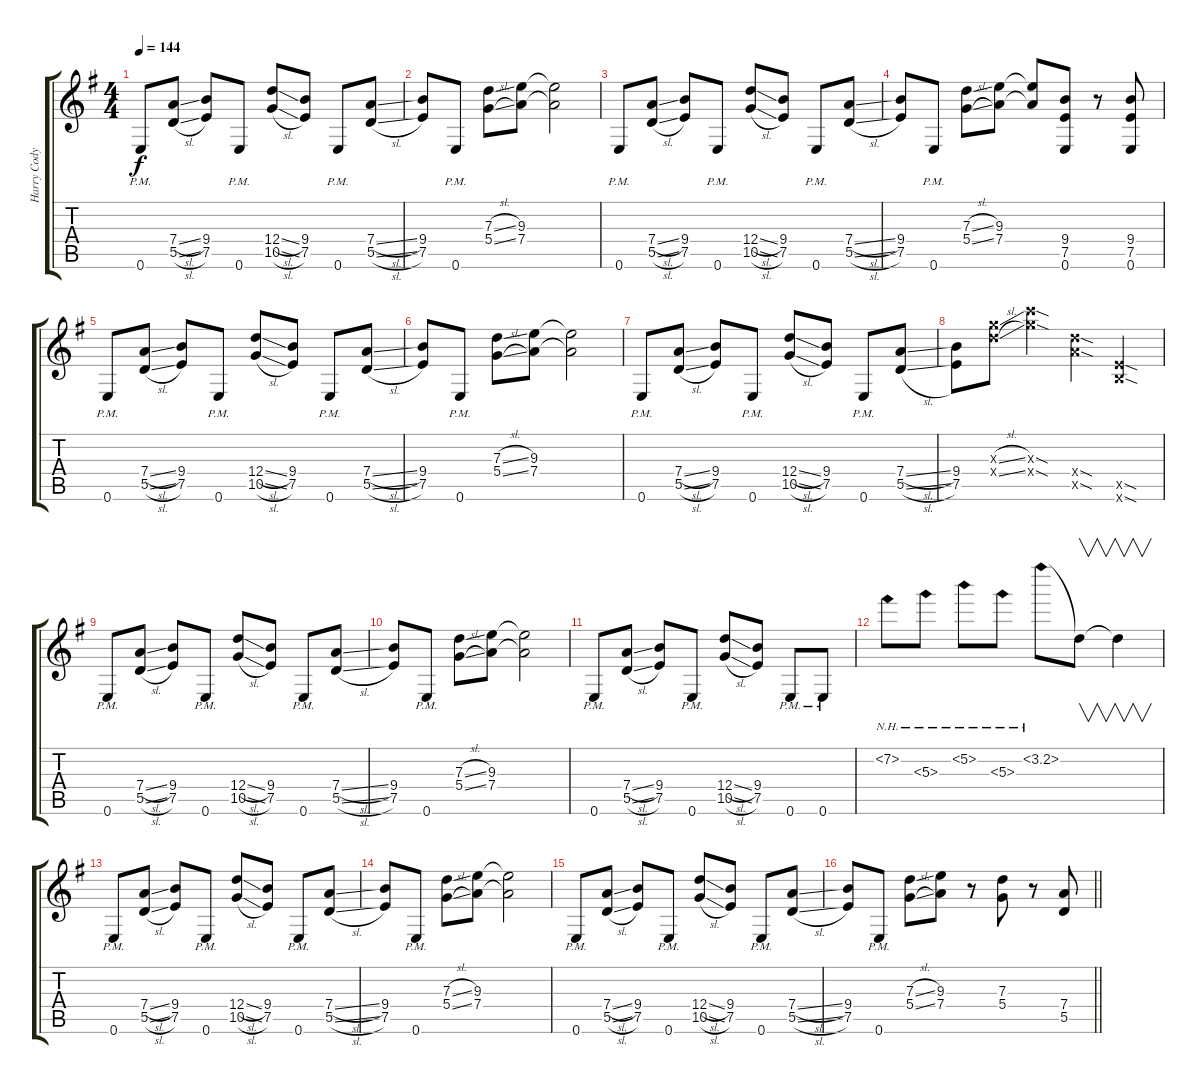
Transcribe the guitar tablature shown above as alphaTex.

\track ("Harry Cody - Rhythm Guitar" "Harry Cody") {instrument distortionguitar}
\staff {score tabs}
\tuning (E4 B3 G3 D3 A2 E2) {hide}
\ts (4 4)
\tempo 144
\clef g2
\ks g
0.6{pm}.8{dy f instrument distortionguitar} (7.4{sl} 5.5{sl}).8 (9.4 7.5).8 0.6{pm}.8 (12.4{sl} 10.5{sl}).8 (9.4 7.5).8 0.6{pm}.8 (7.4{sl} 5.5{sl}).8 |
(9.4 7.5).8 0.6{pm}.8 (7.3{sl} 5.4{sl}).8 (9.3 7.4).8 (9.3{t} 7.4{t}).2 |
0.6{pm}.8 (7.4{sl} 5.5{sl}).8 (9.4 7.5).8 0.6{pm}.8 (12.4{sl} 10.5{sl}).8 (9.4 7.5).8 0.6{pm}.8 (7.4{sl} 5.5{sl}).8 |
(9.4 7.5).8 0.6{pm}.8 (7.3{sl} 5.4{sl}).8 (9.3 7.4).8 (9.3{t} 7.4{t}).8 (9.4 7.5 0.6).8 r.8 (9.4 7.5 0.6).8 |
0.6{pm}.8 (7.4{sl} 5.5{sl}).8 (9.4 7.5).8 0.6{pm}.8 (12.4{sl} 10.5{sl}).8 (9.4 7.5).8 0.6{pm}.8 (7.4{sl} 5.5{sl}).8 |
(9.4 7.5).8 0.6{pm}.8 (7.3{sl} 5.4{sl}).8 (9.3 7.4).8 (9.3{t} 7.4{t}).2 |
0.6{pm}.8 (7.4{sl} 5.5{sl}).8 (9.4 7.5).8 0.6{pm}.8 (12.4{sl} 10.5{sl}).8 (9.4 7.5).8 0.6{pm}.8 (7.4{sl} 5.5{sl}).8 |
(9.4 7.5).8 (12.3{sl x} 12.4{sl x}).8 (17.3{sod x} 17.4{sod x}).4 (12.4{sod x} 12.5{sod x}).4 (7.5{sod x} 7.6{sod x}).4 |
0.6{pm}.8 (7.4{sl} 5.5{sl}).8 (9.4 7.5).8 0.6{pm}.8 (12.4{sl} 10.5{sl}).8 (9.4 7.5).8 0.6{pm}.8 (7.4{sl} 5.5{sl}).8 |
(9.4 7.5).8 0.6{pm}.8 (7.3{sl} 5.4{sl}).8 (9.3 7.4).8 (9.3{t} 7.4{t}).2 |
0.6{pm}.8 (7.4{sl} 5.5{sl}).8 (9.4 7.5).8 0.6{pm}.8 (12.4{sl} 10.5{sl}).8 (9.4 7.5).8 0.6{pm}.8 0.6{pm}.8 |
7.2{nh}.8 5.3{nh}.8 5.2{nh}.8 5.3{nh}.8 3.2{nh}.8 3.2{t}.8{v} 3.2{t}.4{v} |
0.6{pm}.8 (7.4{sl} 5.5{sl}).8 (9.4 7.5).8 0.6{pm}.8 (12.4{sl} 10.5{sl}).8 (9.4 7.5).8 0.6{pm}.8 (7.4{sl} 5.5{sl}).8 |
(9.4 7.5).8 0.6{pm}.8 (7.3{sl} 5.4{sl}).8 (9.3 7.4).8 (9.3{t} 7.4{t}).2 |
0.6{pm}.8 (7.4{sl} 5.5{sl}).8 (9.4 7.5).8 0.6{pm}.8 (12.4{sl} 10.5{sl}).8 (9.4 7.5).8 0.6{pm}.8 (7.4{sl} 5.5{sl}).8 |
\barLineRight lightlight
(9.4 7.5).8 0.6{pm}.8 (7.3{sl} 5.4{sl}).8 (9.3 7.4).8 r.8 (7.3 5.4).8 r.8 (7.4 5.5).8
